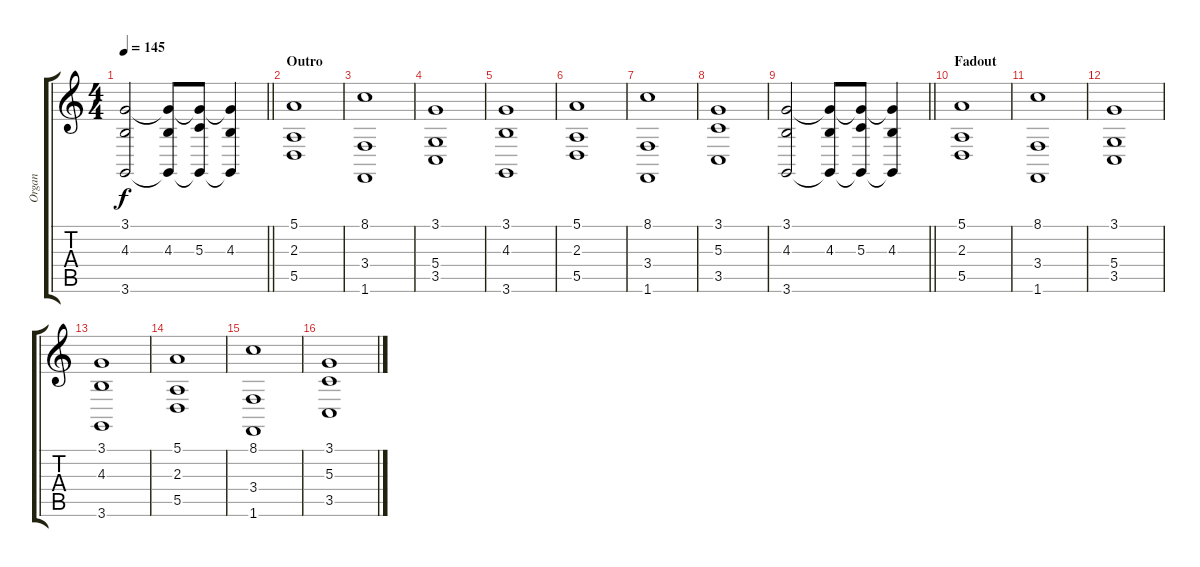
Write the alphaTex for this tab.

\track ("Organ" "Organ") {instrument drawbarorgan}
\staff {score tabs}
\tuning (E4 B3 G3 D3 A2 E2) {hide}
\ts (4 4)
\tempo 145
\clef g2
\barLineRight lightlight
\ks c
(3.1 4.3 3.6).2{dy f} (3.1{t} 4.3 3.6{t}).8 (3.1{t} 5.3 3.6{t}).8 (3.1{t} 4.3 3.6{t}).4 |
\section ("" "Outro")
(5.1 2.3 5.5).1 |
(8.1 3.4 1.6).1 |
(3.1 5.4 3.5).1 |
(3.1 4.3 3.6).1 |
(5.1 2.3 5.5).1 |
(8.1 3.4 1.6).1 |
(3.1 5.3 3.5).1 |
\barLineRight lightlight
(3.1 4.3 3.6).2 (3.1{t} 4.3 3.6{t}).8 (3.1{t} 5.3 3.6{t}).8 (3.1{t} 4.3 3.6{t}).4 |
\section ("" "Fadout")
(5.1 2.3 5.5).1 |
(8.1 3.4 1.6).1 |
(3.1 5.4 3.5).1 |
(3.1 4.3 3.6).1 |
(5.1 2.3 5.5).1 |
(8.1 3.4 1.6).1 |
(3.1 5.3 3.5).1
